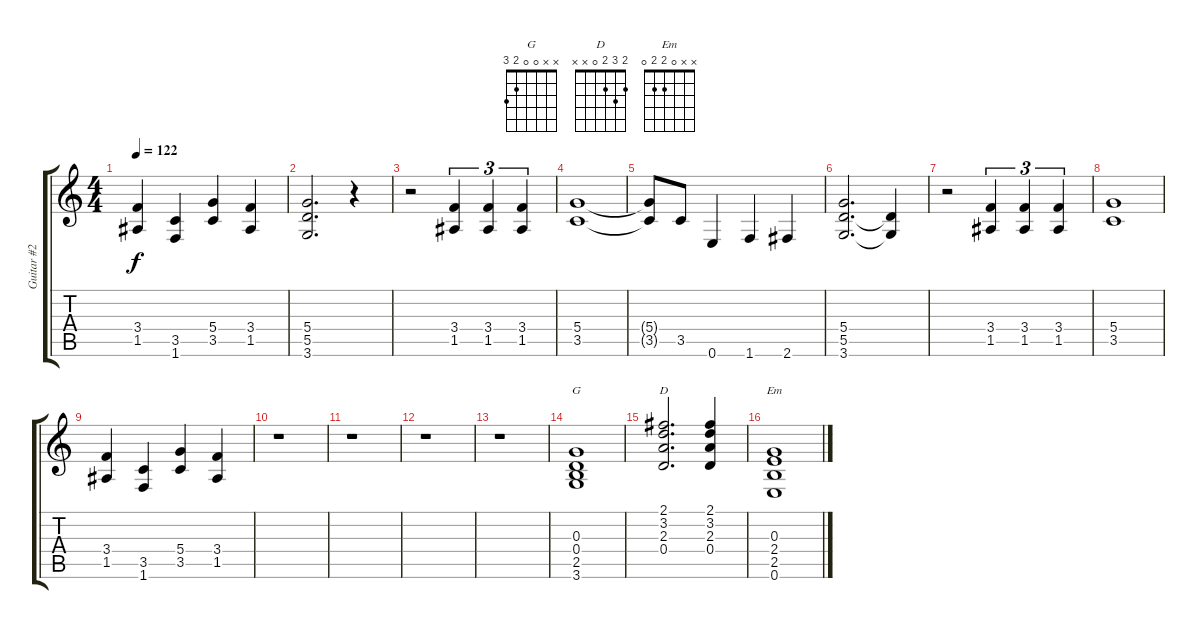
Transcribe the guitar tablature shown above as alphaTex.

\track ("Guitar #2" "Guitar #2") {instrument distortionguitar}
\staff {score tabs}
\tuning (E4 B3 G3 D3 A2 E2) {hide}
\chord ("G" x x 0 0 2 3)
\chord ("D" 2 3 2 0 x x)
\chord ("Em" x x 0 2 2 0)
\ts (4 4)
\tempo 122
\clef g2
\ks c
(3.4 1.5).4{dy f} (3.5 1.6).4 (5.4 3.5).4 (3.4 1.5).4 |
(5.4 5.5 3.6).2{d} r.4 |
r.2 (3.4 1.5).4{tu (3 2)} (3.4 1.5).4{tu (3 2)} (3.4 1.5).4{tu (3 2)} |
(5.4 3.5).1 |
(5.4{t} 3.5{t}).8 3.5.8 0.6.4 1.6.4 2.6.4 |
(5.4 5.5 3.6).2{d} (5.5{t} 3.6{t}).4 |
r.2 (3.4 1.5).4{tu (3 2)} (3.4 1.5).4{tu (3 2)} (3.4 1.5).4{tu (3 2)} |
(5.4 3.5).1 |
(3.4 1.5).4 (3.5 1.6).4 (5.4 3.5).4 (3.4 1.5).4 |
r.1 |
r.1 |
r.1 |
r.1 |
(0.3 0.4 2.5 3.6).1{ch "G"} |
(2.1 3.2 2.3 0.4).2{d ch "D"} (2.1 3.2 2.3 0.4).4 |
(0.3 2.4 2.5 0.6).1{ch "Em"}
